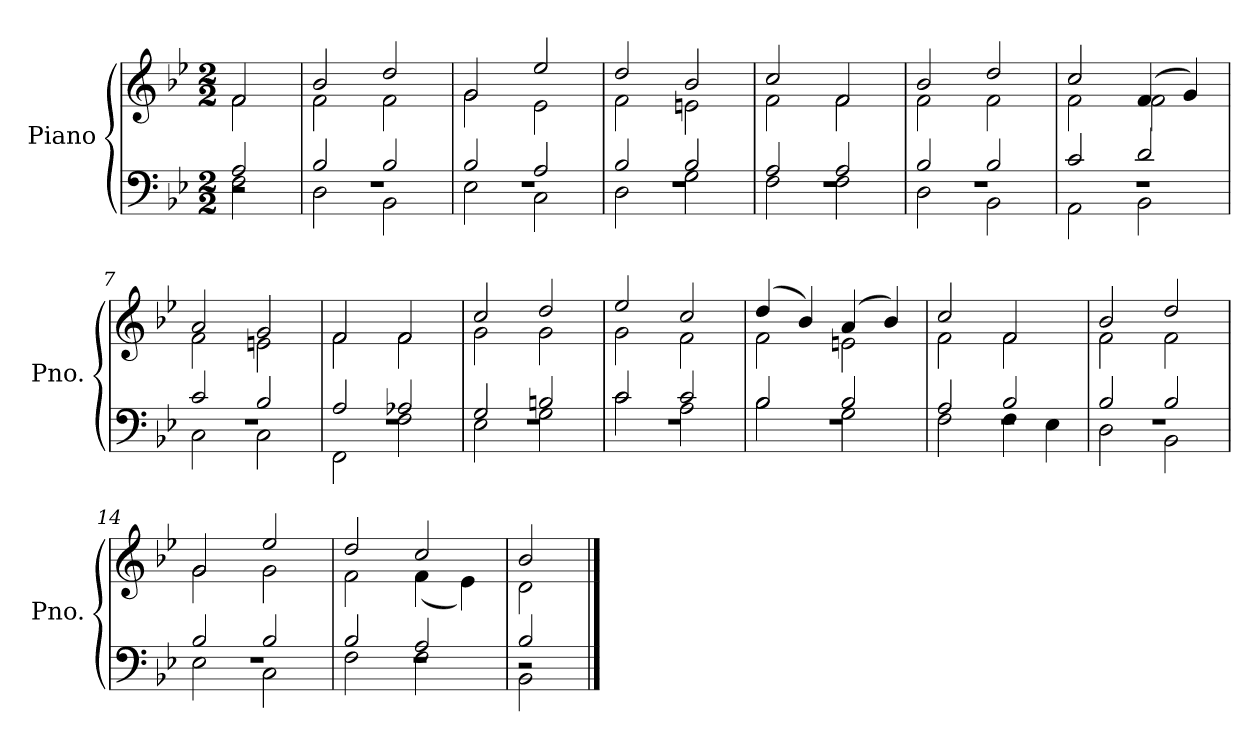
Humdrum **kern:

**kern	**kern
*part1	*part1
*staff2	*staff1
*I"Piano	*
*I'Pno.	*
*clefF4	*clefG2
*k[b-e-]	*k[b-e-]
*M2/2	*M2/2
*MM180	*MM180
=	=
*^	*^
*	*^	*	*
2r	2A/	2F\	2f/	2f\
=1	=1	=1	=1	=1
1r	2B-/	2D\	2b-/	2f\
.	2B-/	2BB-\	2dd/	2f\
=2	=2	=2	=2	=2
1r	2B-/	2E-\	2g/	2g\
.	2A/	2C\	2ee-/	2e-\
=3	=3	=3	=3	=3
1r	2B-/	2D\	2dd/	2f\
.	2B-/	2G\	2b-/	2en\
=4	=4	=4	=4	=4
1r	2A/	2F\	2cc/	2f\
.	2A/	2F\	2f/	2f\
=5	=5	=5	=5	=5
1r	2B-/	2D\	2b-/	2f\
.	2B-/	2BB-\	2dd/	2f\
=6	=6	=6	=6	=6
1r	2c/	2AA\	2cc/	2f\
.	2d/	2BB-\	(4f/	2f\
.	.	.	4g/)	.
=7	=7	=7	=7	=7
1r	2c/	2C\	2a/	2f\
.	2B-/	2C\	2g/	2en\
=8	=8	=8	=8	=8
1r	2A/	2FF\	2f/	2f\
.	2A-X/	2F\	2f/	2f\
=9	=9	=9	=9	=9
1r	2G/	2E-\	2cc/	2g\
.	2Bn/	2G\	2dd/	2g\
=10	=10	=10	=10	=10
1r	2c/	2c\	2ee-/	2g\
.	2c/	2A\	2cc/	2f\
!!LO:LB:g=z	!!
=11	=11	=11	=11	=11
1r	2B-/	2B-\	(4dd/	2f\
.	.	.	4b-/)	.
.	2B-/	2G\	(4a/	2en\
.	.	.	4b-/)	.
=12	=12	=12	=12	=12
1r	2A/	2F\	2cc/	2f\
.	2B-/	4F\	2f/	2f\
.	.	4E-\	.	.
=13	=13	=13	=13	=13
1r	2B-/	2D\	2b-/	2f\
.	2B-/	2BB-\	2dd/	2f\
=14	=14	=14	=14	=14
1r	2B-/	2E-\	2g/	2g\
.	2B-/	2C\	2ee-/	2g\
=15	=15	=15	=15	=15
1r	2B-/	2F\	2dd/	2f\
.	2A/	2F\	2cc/	(4f\
.	.	.	.	4e-\)
=16	=16	=16	=16	=16
2r	2B-/	2BB-\	2b-/	2d\
*v	*v	*v	*	*
*	*v	*v
==	==
*-	*-
